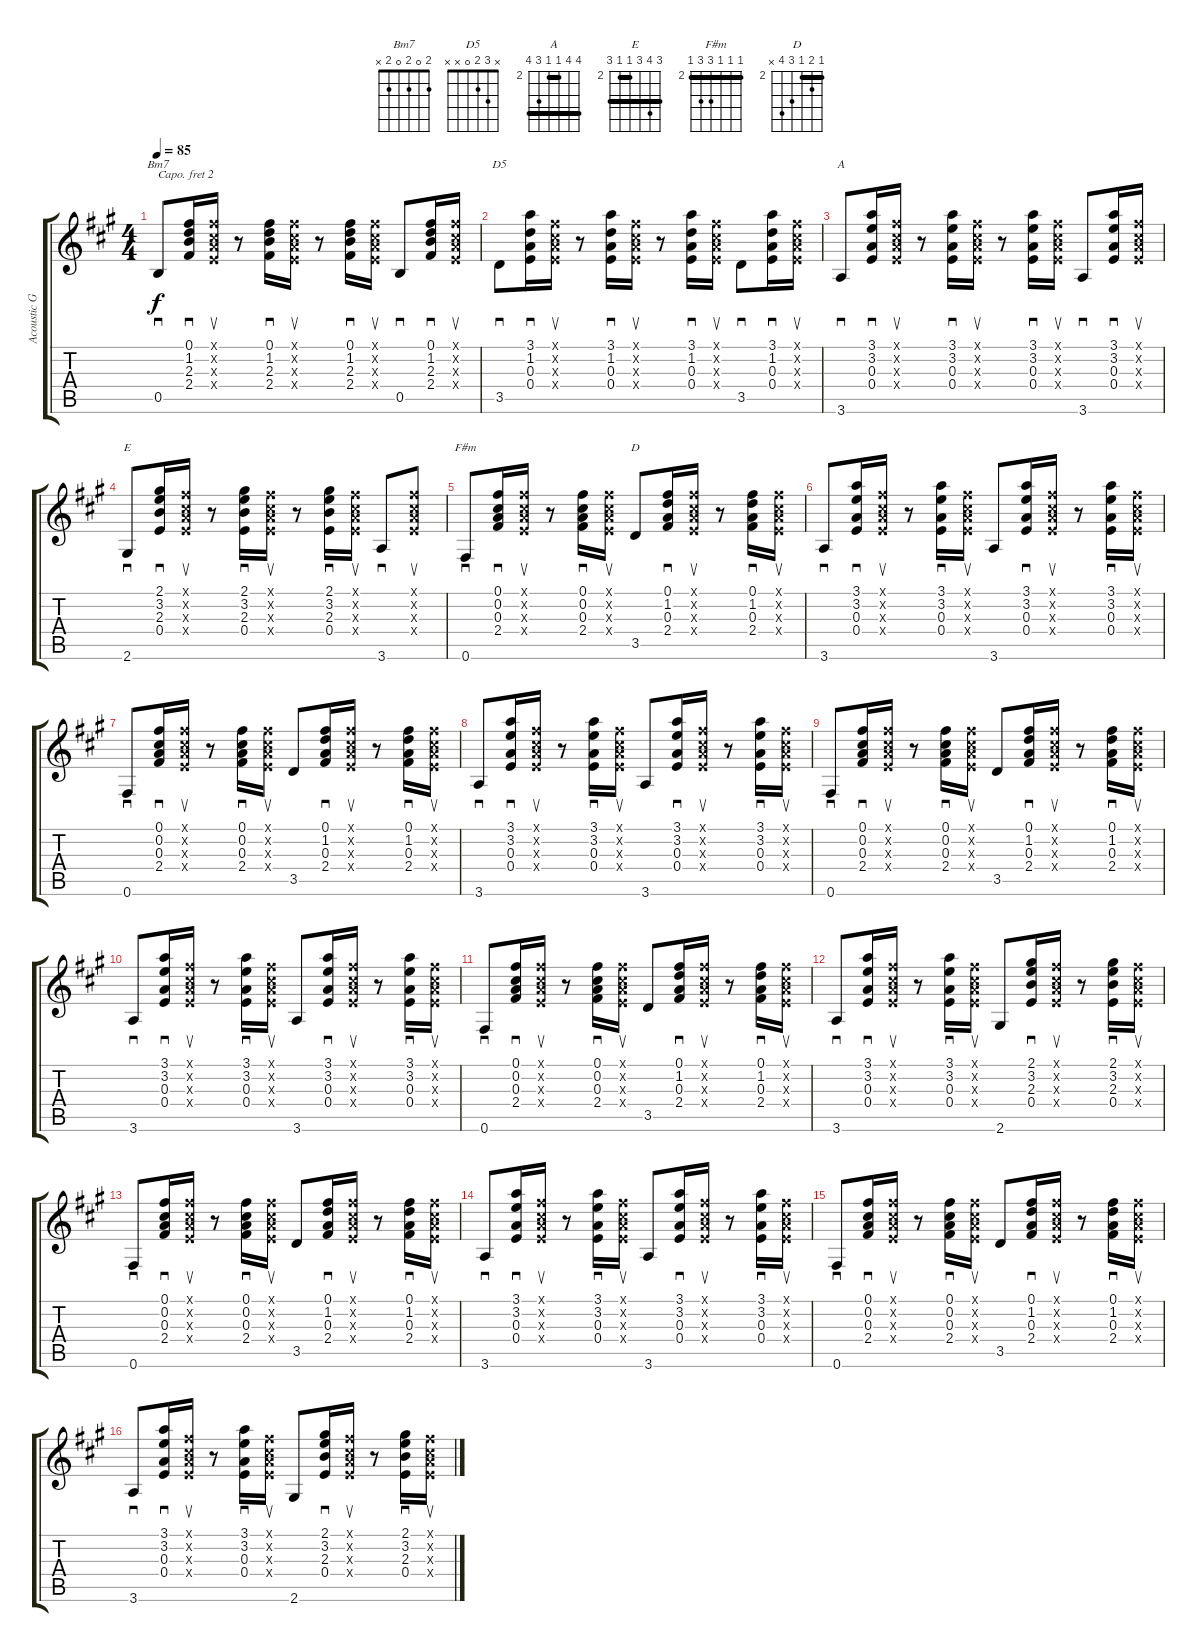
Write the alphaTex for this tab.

\track ("Acoustic Guitar" "Acoustic G") {instrument acousticguitarsteel}
\staff {score tabs}
\capo 2
\tuning (E4 B3 G3 D3 A2 E2) {hide}
\chord ("Bm7" 2 0 2 0 2 x)
\chord ("D5" x 3 2 0 x x)
\chord ("A" 5 5 2 2 4 5) {firstfret 2 barre (2 5)}
\chord ("E" 4 5 4 2 2 4) {firstfret 2 barre (2 4)}
\chord ("F#m" 2 2 2 4 4 2) {firstfret 2 barre 2}
\chord ("D" 2 3 2 4 5 x) {firstfret 2 barre 2}
\ts (4 4)
\tempo 85
\clef g2
\ks a
0.5.8{sd ch "Bm7" dy f} (0.1 1.2 2.3 2.4).16{sd} (0.1{x} 0.2{x} 0.3{x} 0.4{x}).16{su} r.8 (0.1 1.2 2.3 2.4).16{sd} (0.1{x} 0.2{x} 0.3{x} 0.4{x}).16{su} r.8 (0.1 1.2 2.3 2.4).16{sd} (0.1{x} 0.2{x} 0.3{x} 0.4{x}).16{su} 0.5.8{sd} (0.1 1.2 2.3 2.4).16{sd} (0.1{x} 0.2{x} 0.3{x} 0.4{x}).16{su} |
3.5.8{sd ch "D5"} (3.1 1.2 0.3 0.4).16{sd} (0.1{x} 0.2{x} 0.3{x} 0.4{x}).16{su} r.8 (3.1 1.2 0.3 0.4).16{sd} (0.1{x} 0.2{x} 0.3{x} 0.4{x}).16{su} r.8 (3.1 1.2 0.3 0.4).16{sd} (0.1{x} 0.2{x} 0.3{x} 0.4{x}).16{su} 3.5.8{sd} (3.1 1.2 0.3 0.4).16{sd} (0.1{x} 0.2{x} 0.3{x} 0.4{x}).16{su} |
3.6.8{sd ch "A"} (3.1 3.2 0.3 0.4).16{sd} (0.1{x} 0.2{x} 0.3{x} 0.4{x}).16{su} r.8 (3.1 3.2 0.3 0.4).16{sd} (0.1{x} 0.2{x} 0.3{x} 0.4{x}).16{su} r.8 (3.1 3.2 0.3 0.4).16{sd} (0.1{x} 0.2{x} 0.3{x} 0.4{x}).16{su} 3.6.8{sd} (3.1 3.2 0.3 0.4).16{sd} (0.1{x} 0.2{x} 0.3{x} 0.4{x}).16{su} |
2.6.8{sd ch "E"} (2.1 3.2 2.3 0.4).16{sd} (0.1{x} 0.2{x} 0.3{x} 0.4{x}).16{su} r.8 (2.1 3.2 2.3 0.4).16{sd} (0.1{x} 0.2{x} 0.3{x} 0.4{x}).16{su} r.8 (2.1 3.2 2.3 0.4).16{sd} (0.1{x} 0.2{x} 0.3{x} 0.4{x}).16{su} 3.6.8{sd} (0.1{x} 0.2{x} 0.3{x} 0.4{x}).8{su} |
0.6.8{sd ch "F#m"} (0.1 0.2 0.3 2.4).16{sd} (0.1{x} 0.2{x} 0.3{x} 0.4{x}).16{su} r.8 (0.1 0.2 0.3 2.4).16{sd} (0.1{x} 0.2{x} 0.3{x} 0.4{x}).16{su} 3.5.8{ch "D"} (0.1 1.2 0.3 2.4).16{sd} (0.1{x} 0.2{x} 0.3{x} 0.4{x}).16{su} r.8 (0.1 1.2 0.3 2.4).16{sd} (0.1{x} 0.2{x} 0.3{x} 0.4{x}).16{su} |
3.6.8{sd} (3.1 3.2 0.3 0.4).16{sd} (0.1{x} 0.2{x} 0.3{x} 0.4{x}).16{su} r.8 (3.1 3.2 0.3 0.4).16{sd} (0.1{x} 0.2{x} 0.3{x} 0.4{x}).16{su} 3.6.8 (3.1 3.2 0.3 0.4).16{sd} (0.1{x} 0.2{x} 0.3{x} 0.4{x}).16{su} r.8 (3.1 3.2 0.3 0.4).16{sd} (0.1{x} 0.2{x} 0.3{x} 0.4{x}).16{su} |
0.6.8{sd} (0.1 0.2 0.3 2.4).16{sd} (0.1{x} 0.2{x} 0.3{x} 0.4{x}).16{su} r.8 (0.1 0.2 0.3 2.4).16{sd} (0.1{x} 0.2{x} 0.3{x} 0.4{x}).16{su} 3.5.8 (0.1 1.2 0.3 2.4).16{sd} (0.1{x} 0.2{x} 0.3{x} 0.4{x}).16{su} r.8 (0.1 1.2 0.3 2.4).16{sd} (0.1{x} 0.2{x} 0.3{x} 0.4{x}).16{su} |
3.6.8{sd} (3.1 3.2 0.3 0.4).16{sd} (0.1{x} 0.2{x} 0.3{x} 0.4{x}).16{su} r.8 (3.1 3.2 0.3 0.4).16{sd} (0.1{x} 0.2{x} 0.3{x} 0.4{x}).16{su} 3.6.8 (3.1 3.2 0.3 0.4).16{sd} (0.1{x} 0.2{x} 0.3{x} 0.4{x}).16{su} r.8 (3.1 3.2 0.3 0.4).16{sd} (0.1{x} 0.2{x} 0.3{x} 0.4{x}).16{su} |
0.6.8{sd} (0.1 0.2 0.3 2.4).16{sd} (0.1{x} 0.2{x} 0.3{x} 0.4{x}).16{su} r.8 (0.1 0.2 0.3 2.4).16{sd} (0.1{x} 0.2{x} 0.3{x} 0.4{x}).16{su} 3.5.8 (0.1 1.2 0.3 2.4).16{sd} (0.1{x} 0.2{x} 0.3{x} 0.4{x}).16{su} r.8 (0.1 1.2 0.3 2.4).16{sd} (0.1{x} 0.2{x} 0.3{x} 0.4{x}).16{su} |
3.6.8{sd} (3.1 3.2 0.3 0.4).16{sd} (0.1{x} 0.2{x} 0.3{x} 0.4{x}).16{su} r.8 (3.1 3.2 0.3 0.4).16{sd} (0.1{x} 0.2{x} 0.3{x} 0.4{x}).16{su} 3.6.8 (3.1 3.2 0.3 0.4).16{sd} (0.1{x} 0.2{x} 0.3{x} 0.4{x}).16{su} r.8 (3.1 3.2 0.3 0.4).16{sd} (0.1{x} 0.2{x} 0.3{x} 0.4{x}).16{su} |
0.6.8{sd} (0.1 0.2 0.3 2.4).16{sd} (0.1{x} 0.2{x} 0.3{x} 0.4{x}).16{su} r.8 (0.1 0.2 0.3 2.4).16{sd} (0.1{x} 0.2{x} 0.3{x} 0.4{x}).16{su} 3.5.8 (0.1 1.2 0.3 2.4).16{sd} (0.1{x} 0.2{x} 0.3{x} 0.4{x}).16{su} r.8 (0.1 1.2 0.3 2.4).16{sd} (0.1{x} 0.2{x} 0.3{x} 0.4{x}).16{su} |
3.6.8{sd} (3.1 3.2 0.3 0.4).16{sd} (0.1{x} 0.2{x} 0.3{x} 0.4{x}).16{su} r.8 (3.1 3.2 0.3 0.4).16{sd} (0.1{x} 0.2{x} 0.3{x} 0.4{x}).16{su} 2.6.8 (2.1 3.2 2.3 0.4).16{sd} (0.1{x} 0.2{x} 0.3{x} 0.4{x}).16{su} r.8 (2.1 3.2 2.3 0.4).16{sd} (0.1{x} 0.2{x} 0.3{x} 0.4{x}).16{su} |
0.6.8{sd} (0.1 0.2 0.3 2.4).16{sd} (0.1{x} 0.2{x} 0.3{x} 0.4{x}).16{su} r.8 (0.1 0.2 0.3 2.4).16{sd} (0.1{x} 0.2{x} 0.3{x} 0.4{x}).16{su} 3.5.8 (0.1 1.2 0.3 2.4).16{sd} (0.1{x} 0.2{x} 0.3{x} 0.4{x}).16{su} r.8 (0.1 1.2 0.3 2.4).16{sd} (0.1{x} 0.2{x} 0.3{x} 0.4{x}).16{su} |
3.6.8{sd} (3.1 3.2 0.3 0.4).16{sd} (0.1{x} 0.2{x} 0.3{x} 0.4{x}).16{su} r.8 (3.1 3.2 0.3 0.4).16{sd} (0.1{x} 0.2{x} 0.3{x} 0.4{x}).16{su} 3.6.8 (3.1 3.2 0.3 0.4).16{sd} (0.1{x} 0.2{x} 0.3{x} 0.4{x}).16{su} r.8 (3.1 3.2 0.3 0.4).16{sd} (0.1{x} 0.2{x} 0.3{x} 0.4{x}).16{su} |
0.6.8{sd} (0.1 0.2 0.3 2.4).16{sd} (0.1{x} 0.2{x} 0.3{x} 0.4{x}).16{su} r.8 (0.1 0.2 0.3 2.4).16{sd} (0.1{x} 0.2{x} 0.3{x} 0.4{x}).16{su} 3.5.8 (0.1 1.2 0.3 2.4).16{sd} (0.1{x} 0.2{x} 0.3{x} 0.4{x}).16{su} r.8 (0.1 1.2 0.3 2.4).16{sd} (0.1{x} 0.2{x} 0.3{x} 0.4{x}).16{su} |
3.6.8{sd} (3.1 3.2 0.3 0.4).16{sd} (0.1{x} 0.2{x} 0.3{x} 0.4{x}).16{su} r.8 (3.1 3.2 0.3 0.4).16{sd} (0.1{x} 0.2{x} 0.3{x} 0.4{x}).16{su} 2.6.8 (2.1 3.2 2.3 0.4).16{sd} (0.1{x} 0.2{x} 0.3{x} 0.4{x}).16{su} r.8 (2.1 3.2 2.3 0.4).16{sd} (0.1{x} 0.2{x} 0.3{x} 0.4{x}).16{su}
